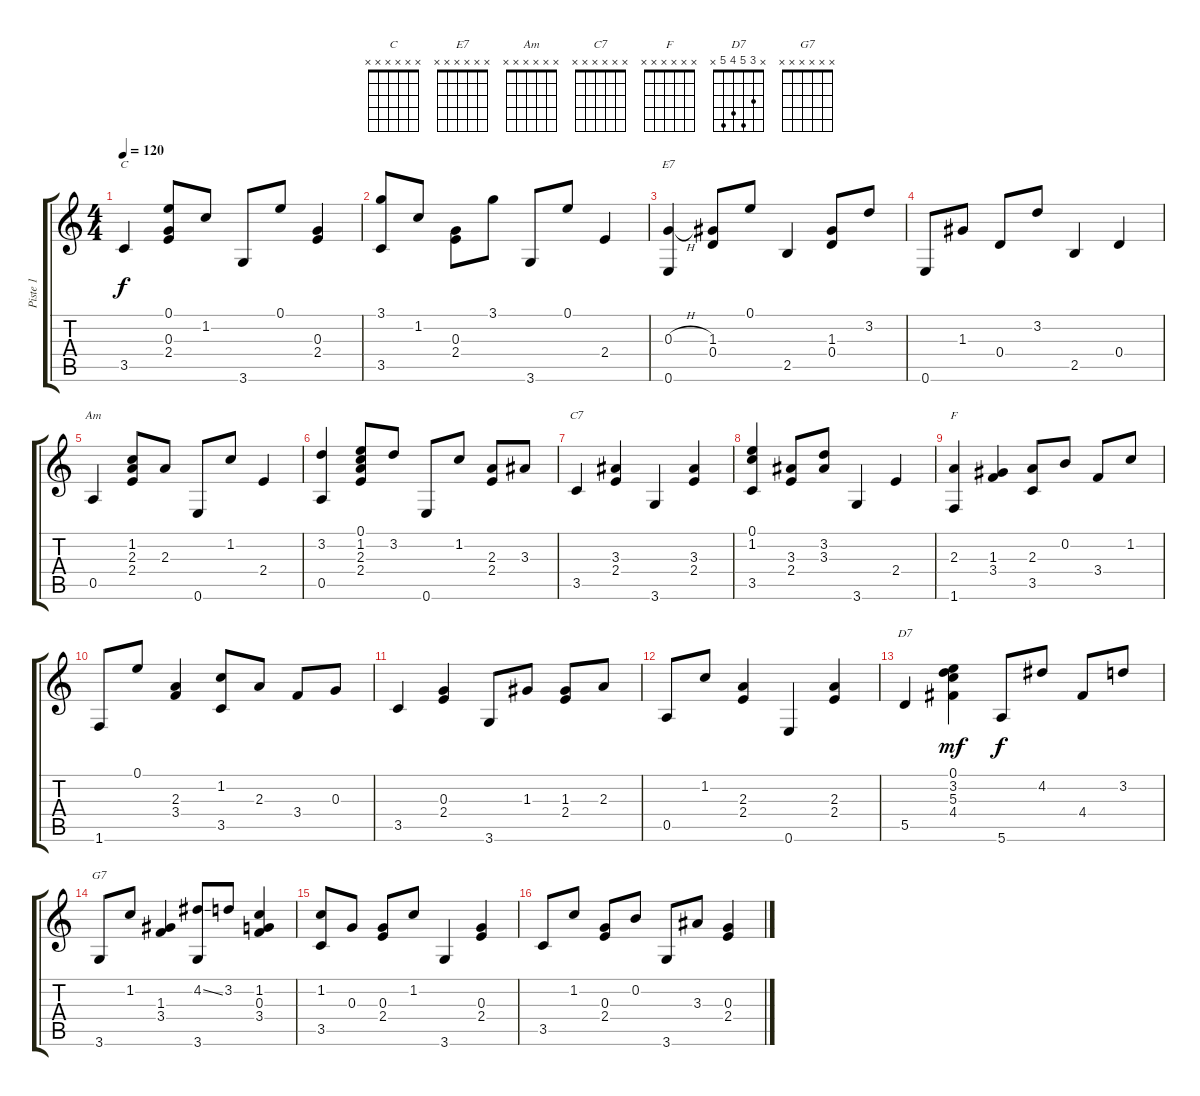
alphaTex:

\track ("Piste 1" "Piste 1") {instrument acousticguitarsteel}
\staff {score tabs}
\tuning (E4 B3 G3 D3 A2 E2) {hide}
\chord ("C" x x x x x x) {firstfret 0}
\chord ("E7" x x x x x x) {firstfret 0}
\chord ("Am" x x x x x x) {firstfret 0}
\chord ("C7" x x x x x x) {firstfret 0}
\chord ("F" x x x x x x) {firstfret 0}
\chord ("D7" x 3 5 4 5 x)
\chord ("G7" x x x x x x) {firstfret 0}
\ts (4 4)
\tempo 120
\clef g2
\ks c
3.5.4{ch "C" dy f instrument acousticguitarsteel} (0.1 0.3 2.4).8 1.2.8 3.6.8 0.1.8 (0.3 2.4).4 |
(3.1 3.5).8 1.2.8 (0.3 2.4).8 3.1.8 3.6.8 0.1.8 2.4.4 |
(0.3{h} 0.6).4{ch "E7"} (1.3 0.4).8 0.1.8 2.5.4 (1.3 0.4).8 3.2.8 |
0.6.8 1.3.8 0.4.8 3.2.8 2.5.4 0.4.4 |
0.5.4{ch "Am"} (1.2 2.3 2.4).8 2.3.8 0.6.8 1.2.8 2.4.4 |
(3.2 0.5).4 (0.1 1.2 2.3 2.4).8 3.2.8 0.6.8 1.2.8 (2.3 2.4).8 3.3.8 |
3.5.4{ch "C7"} (3.3 2.4).4 3.6.4 (3.3 2.4).4 |
(0.1 1.2 3.5).4 (3.3 2.4).8 (3.2 3.3).8 3.6.4 2.4.4 |
(2.3 1.6).4{ch "F"} (1.3 3.4).4 (2.3 3.5).8 0.2.8 3.4.8 1.2.8 |
1.6.8 0.1.8 (2.3 3.4).4 (1.2 3.5).8 2.3.8 3.4.8 0.3.8 |
3.5.4 (0.3 2.4).4 3.6.8 1.3.8 (1.3 2.4).8 2.3.8 |
0.5.8 1.2.8 (2.3 2.4).4 0.6.4 (2.3 2.4).4 |
5.5.4{ch "D7"} (0.1 3.2 5.3 4.4).4{dy mf} 5.6.8{dy f} 4.2.8 4.4.8 3.2.8 |
3.6.8{ch "G7"} 1.2.8 (1.3 3.4).4 (4.2{ss} 3.6).8 3.2.8 (1.2 0.3 3.4).4 |
(1.2 3.5).8 0.3.8 (0.3 2.4).8 1.2.8 3.6.4 (0.3 2.4).4 |
3.5.8 1.2.8 (0.3 2.4).8 0.2.8 3.6.8 3.3.8 (0.3 2.4).4
